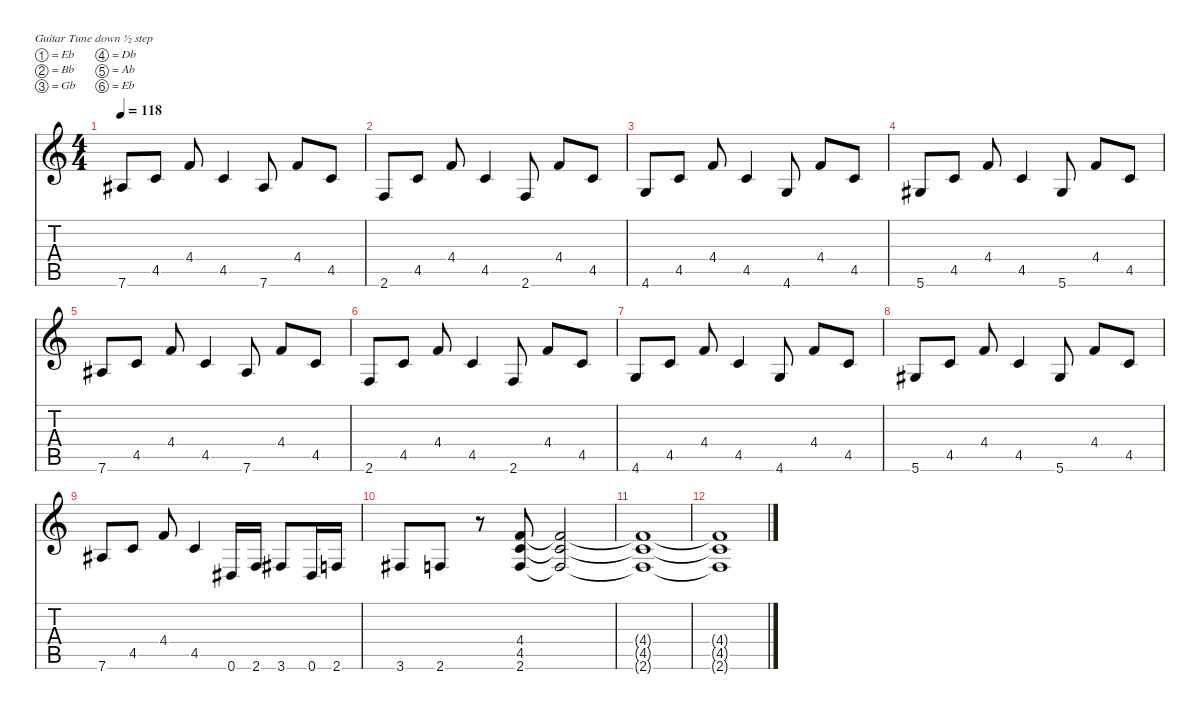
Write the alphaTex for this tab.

\defaultSystemsLayout 4
\hideDynamics
\bracketExtendMode nobrackets
\singleTrackTrackNamePolicy hidden
\multiTrackTrackNamePolicy hidden
\otherSystemsTrackNameOrientation horizontal
\track ("Clean 2" "s.guit.") {instrument acousticguitarsteel}
\staff {score tabs}
\tuning (Eb4 Bb3 Gb3 Db3 Ab2 Eb2)
\ts (4 4)
\tempo 118
\clef g2
\ks c
7.6{acc #}.8{dy f beam Up} 4.5.8{beam Up} 4.4.8{beam Up} 4.5.4{beam Up} 7.6{acc #}.8{beam Up} 4.4.8{beam Up} 4.5.8{beam Up} |
2.6.8{beam Up} 4.5.8{beam Up} 4.4.8{beam Up} 4.5.4{beam Up} 2.6.8{beam Up} 4.4.8{beam Up} 4.5.8{beam Up} |
4.6.8{beam Up} 4.5.8{beam Up} 4.4.8{beam Up} 4.5.4{beam Up} 4.6.8{beam Up} 4.4.8{beam Up} 4.5.8{beam Up} |
5.6{acc #}.8{beam Up} 4.5.8{beam Up} 4.4.8{beam Up} 4.5.4{beam Up} 5.6{acc #}.8{beam Up} 4.4.8{beam Up} 4.5.8{beam Up} |
7.6{acc #}.8{beam Up} 4.5.8{beam Up} 4.4.8{beam Up} 4.5.4{beam Up} 7.6{acc #}.8{beam Up} 4.4.8{beam Up} 4.5.8{beam Up} |
2.6.8{beam Up} 4.5.8{beam Up} 4.4.8{beam Up} 4.5.4{beam Up} 2.6.8{beam Up} 4.4.8{beam Up} 4.5.8{beam Up} |
4.6.8{beam Up} 4.5.8{beam Up} 4.4.8{beam Up} 4.5.4{beam Up} 4.6.8{beam Up} 4.4.8{beam Up} 4.5.8{beam Up} |
5.6{acc #}.8{beam Up} 4.5.8{beam Up} 4.4.8{beam Up} 4.5.4{beam Up} 5.6{acc #}.8{beam Up} 4.4.8{beam Up} 4.5.8{beam Up} |
7.6{acc #}.8{beam Up} 4.5.8{beam Up} 4.4.8{beam Up} 4.5.4{beam Up} 0.6{acc #}.16{beam Up} 2.6.16{beam Up} 3.6{acc #}.8{beam Up} 0.6{acc #}.16{beam Up} 2.6.16{beam Up} |
3.6{acc #}.8{beam Up} 2.6.8{beam Up} r.8{beam Up} (4.4 4.5 2.6).8{beam Up} (4.4{t} 4.5{t} 2.6{t}).2{beam Up} |
(4.4{t} 4.5{t} 2.6{t}).1{beam Up} |
(4.4{t} 4.5{t} 2.6{t}).1{beam Up}
